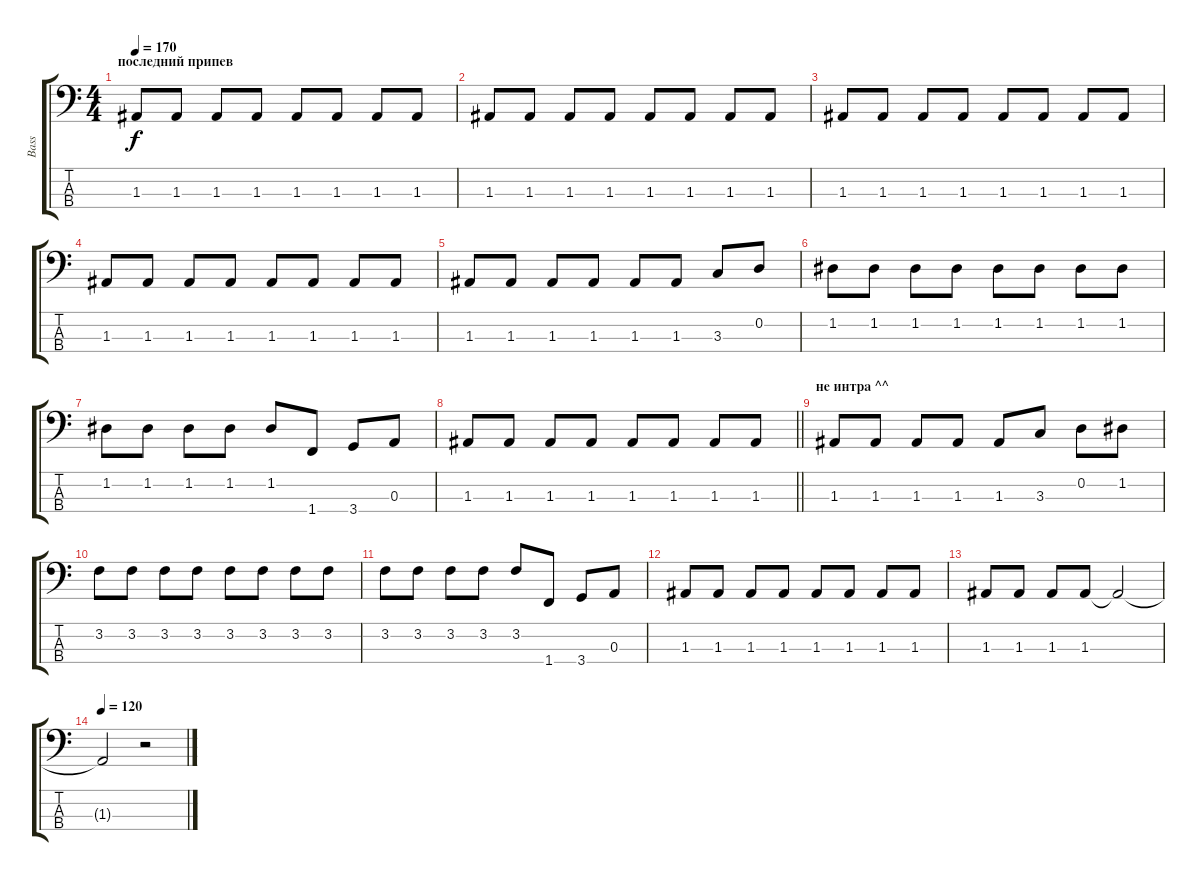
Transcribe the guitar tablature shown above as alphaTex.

\track ("Bass" "Bass") {instrument electricbassfinger}
\staff {score tabs}
\tuning (G2 D2 A1 E1) {hide}
\ts (4 4)
\section ("" "последний припев")
\tempo 170
\clef f4
\ks c
1.3.8{dy f} 1.3.8 1.3.8 1.3.8 1.3.8 1.3.8 1.3.8 1.3.8 |
1.3.8 1.3.8 1.3.8 1.3.8 1.3.8 1.3.8 1.3.8 1.3.8 |
1.3.8 1.3.8 1.3.8 1.3.8 1.3.8 1.3.8 1.3.8 1.3.8 |
1.3.8 1.3.8 1.3.8 1.3.8 1.3.8 1.3.8 1.3.8 1.3.8 |
1.3.8 1.3.8 1.3.8 1.3.8 1.3.8 1.3.8 3.3.8 0.2.8 |
1.2.8 1.2.8 1.2.8 1.2.8 1.2.8 1.2.8 1.2.8 1.2.8 |
1.2.8 1.2.8 1.2.8 1.2.8 1.2.8 1.4.8 3.4.8 0.3.8 |
\barLineRight lightlight
1.3.8 1.3.8 1.3.8 1.3.8 1.3.8 1.3.8 1.3.8 1.3.8 |
\section ("" "не интра ^^")
1.3.8 1.3.8 1.3.8 1.3.8 1.3.8 3.3.8 0.2.8 1.2.8 |
3.2.8 3.2.8 3.2.8 3.2.8 3.2.8 3.2.8 3.2.8 3.2.8 |
3.2.8 3.2.8 3.2.8 3.2.8 3.2.8 1.4.8 3.4.8 0.3.8 |
1.3.8 1.3.8 1.3.8 1.3.8 1.3.8 1.3.8 1.3.8 1.3.8 |
1.3.8 1.3.8 1.3.8 1.3.8 1.3{t}.2 |
\tempo 120
1.3{t}.2 r.2
